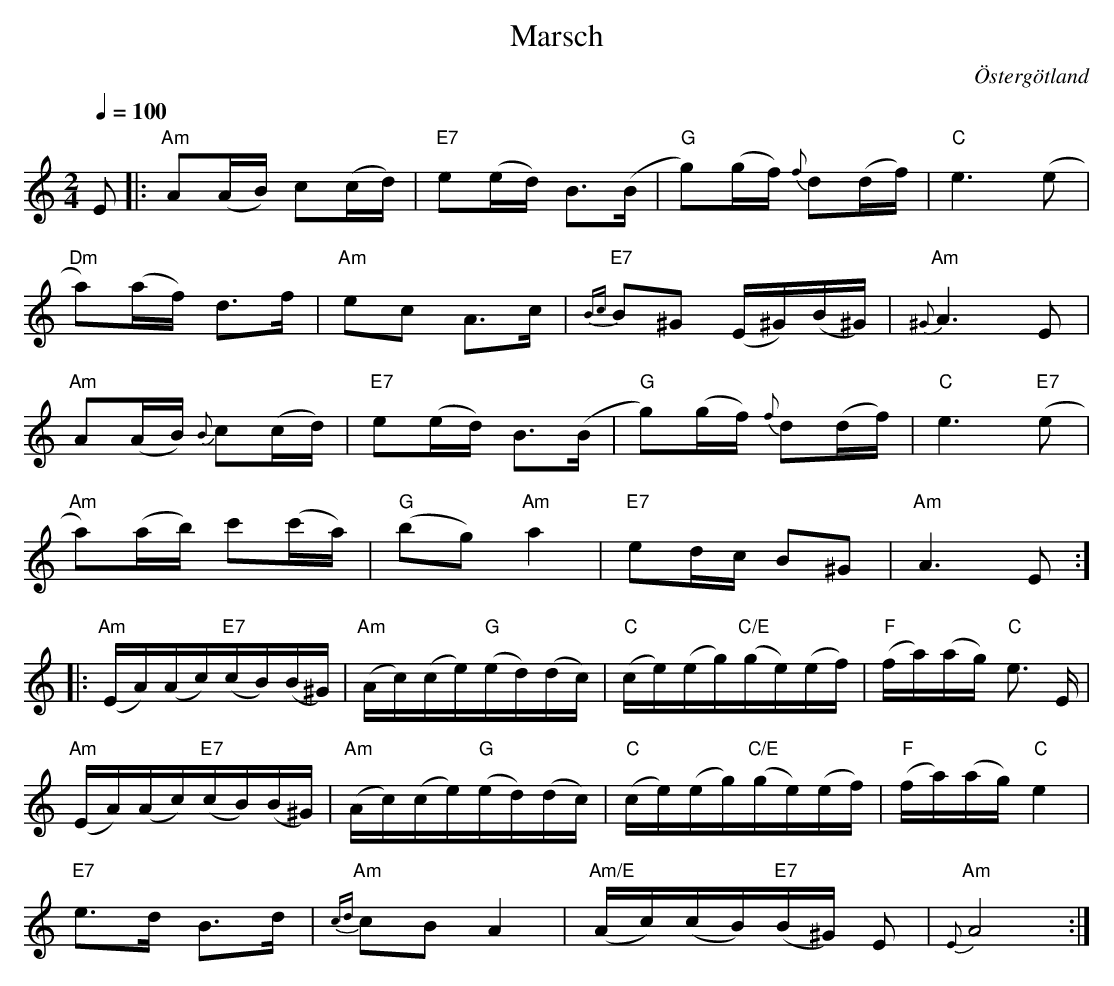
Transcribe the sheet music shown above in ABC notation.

X:1
T:Marsch
O:Östergötland
Q:1/4=100
M: 2/4
L: 1/16
K: Am
E2 |: "Am"A2(AB) c2(cd) | "E7"e2(ed) B3(B |"G" g2)(gf){f} d2(df) |"C" e6 (e2 |
"Dm"a2)(af) d3f | "Am"e2c2 A3c |"E7"{Bc} B2^G2 (E^G)(B^G)|"Am"{^G} A6 E2 |
"Am"A2(AB){B} c2(cd) | "E7"e2(ed) B3(B |"G" g2)(gf){f} d2(df) |"C" e6"E7" (e2 |
"Am"a2)(ab) c'2(c'a) |"G" (b2g2)"Am" a4 |"E7" e2dc B2^G2|"Am" A6 E2:]
|:"Am"(EA)(Ac)"E7"(cB)(B^G)|"Am"(Ac)(ce)"G"(ed)(dc)|"C"(ce)(eg)"C/E"(ge)(ef)|"F"(fa)(ag)"C" e3 E|
"Am"(EA)(Ac)"E7"(cB)(B^G)|"Am"(Ac)(ce)"G"(ed)(dc)|"C"(ce)(eg)"C/E"(ge)(ef)|"F"(fa)(ag)"C"e4|
"E7"e3d B3d |"Am"{cd} c2B2A4 |"Am/E" (Ac)(cB)"E7"(B^G) E2|"Am"{E} A8 :|
